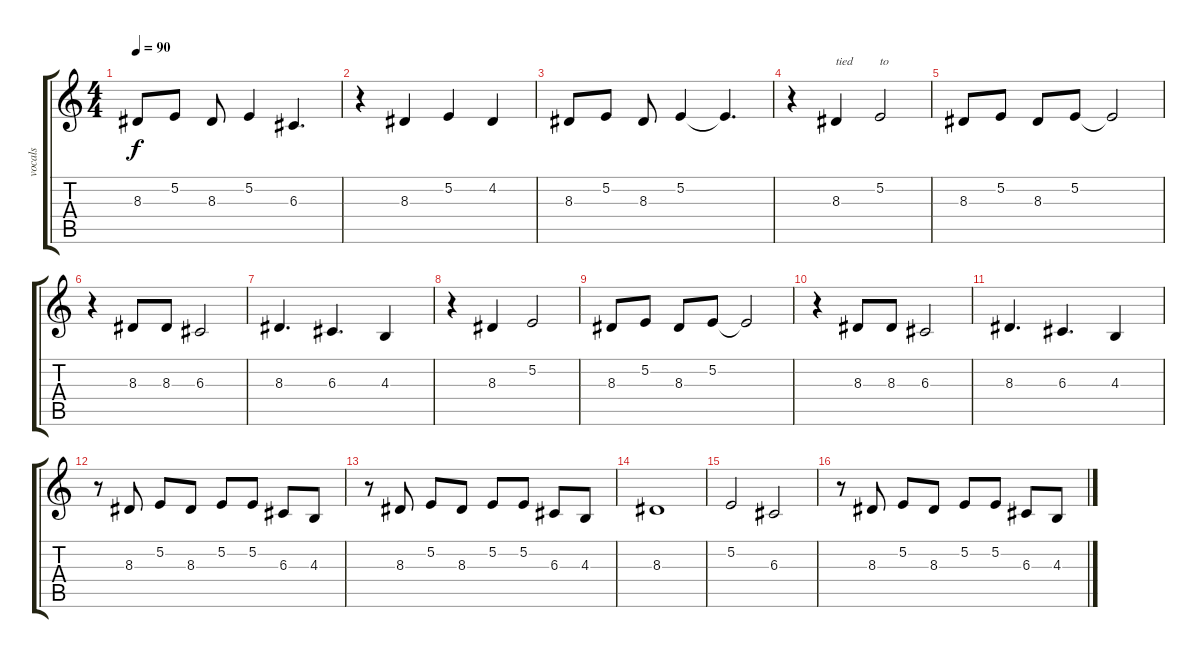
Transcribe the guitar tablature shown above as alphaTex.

\track ("vocals" "vocals") {instrument flute}
\staff {score tabs}
\tuning (E4 B3 G3 D3 A2 E2) {hide}
\ts (4 4)
\tempo 90
\clef g2
\ks c
8.3.8{dy f} 5.2.8 8.3.8 5.2.4 6.3.4{d} |
r.4 8.3.4 5.2.4 4.2.4 |
8.3.8 5.2.8 8.3.8 5.2.4 5.2{t}.4{d} |
r.4 8.3.4{txt "tied"} 5.2.2{txt "to"} |
8.3.8 5.2.8 8.3.8 5.2.8 5.2{t}.2 |
r.4 8.3.8 8.3.8 6.3.2 |
8.3.4{d} 6.3.4{d} 4.3.4 |
r.4 8.3.4 5.2.2 |
8.3.8 5.2.8 8.3.8 5.2.8 5.2{t}.2 |
r.4 8.3.8 8.3.8 6.3.2 |
8.3.4{d} 6.3.4{d} 4.3.4 |
r.8 8.3.8 5.2.8 8.3.8 5.2.8 5.2.8 6.3.8 4.3.8 |
r.8 8.3.8 5.2.8 8.3.8 5.2.8 5.2.8 6.3.8 4.3.8 |
8.3.1 |
5.2.2 6.3.2 |
r.8 8.3.8 5.2.8 8.3.8 5.2.8 5.2.8 6.3.8 4.3.8
